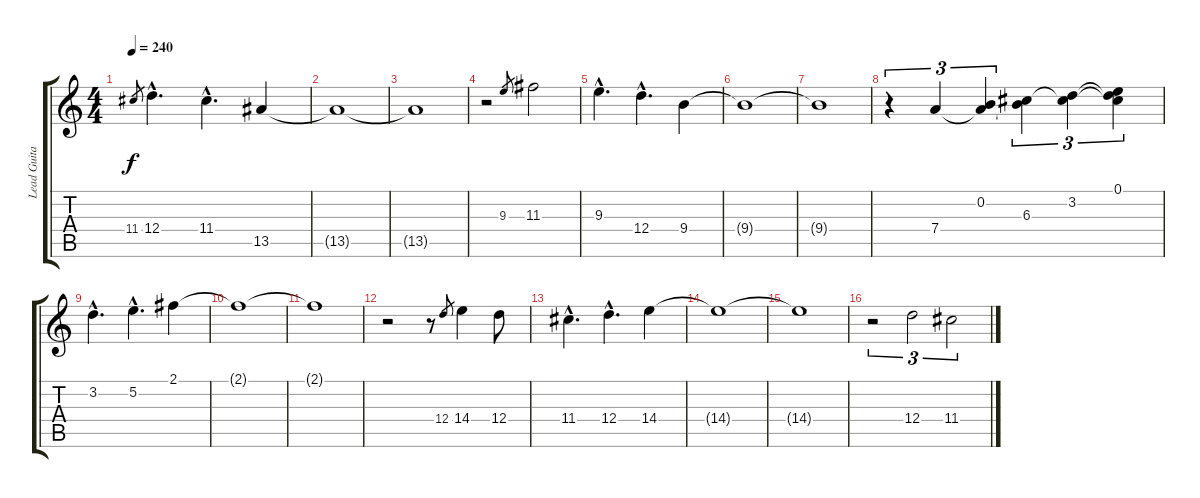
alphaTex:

\track ("Lead Guitar" "Lead Guita") {instrument electricguitarjazz}
\staff {score tabs}
\tuning (E4 B3 G3 D3 A2 E2) {hide}
\ts (4 4)
\tempo 240
\clef g2
\ks c
11.4.8{gr dy f} 12.4{hac}.4{d} 11.4{hac}.4{d} 13.5.4 |
13.5{t}.1 |
13.5{t}.1 |
r.2 9.3.8{gr} 11.3.2 |
9.3{hac}.4{d} 12.4{hac}.4{d} 9.4.4 |
9.4{t}.1 |
9.4{t}.1 |
r.4{tu (3 2)} 7.4.4{tu (3 2)} (0.2 7.4{t}).4{tu (3 2)} (0.2{t} 6.3).4{tu (3 2)} (3.2 6.3{t}).4{tu (3 2)} (0.1 3.2{t} 6.3{t}).4{tu (3 2)} |
3.2{hac}.4{d} 5.2{hac}.4{d} 2.1.4 |
2.1{t}.1 |
2.1{t}.1 |
r.2 r.8 12.4.8{gr} 14.4.4 12.4.8 |
11.4{hac}.4{d} 12.4{hac}.4{d} 14.4.4 |
14.4{t}.1 |
14.4{t}.1 |
r.2{tu (3 2)} 12.4.2{tu (3 2)} 11.4.2{tu (3 2)}
